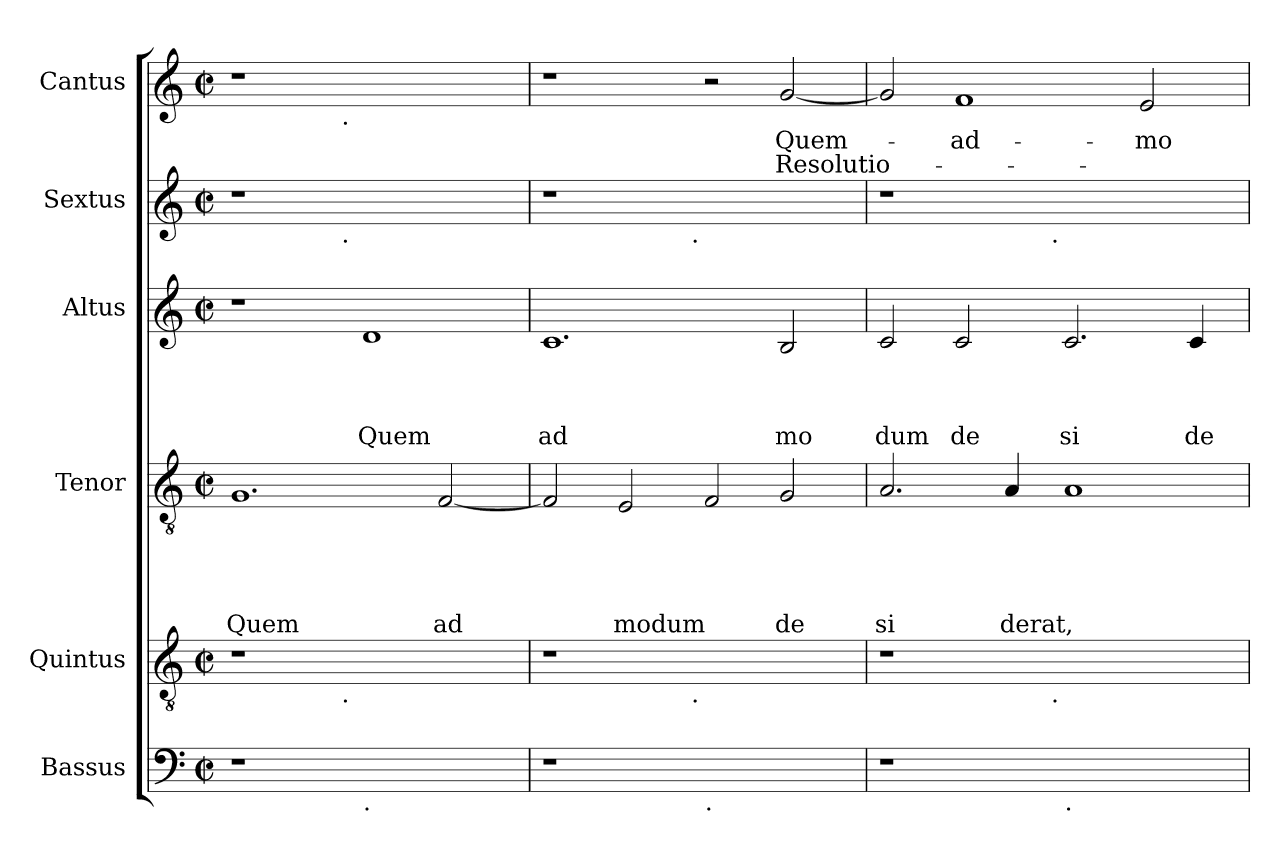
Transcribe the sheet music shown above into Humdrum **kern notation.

**kern	**kern	**kern	**text	**text	**text	**text	**text	**kern	**text	**text	**text	**text	**kern	**kern	**text	**text
*part6	*part5	*part4	*part4	*part4	*part4	*part4	*part4	*part3	*part3	*part3	*part3	*part3	*part2	*part1	*part1	*part1
*staff6	*staff5	*staff4	*staff4	*staff4	*staff4	*staff4	*staff4	*staff3	*staff3	*staff3	*staff3	*staff3	*staff2	*staff1	*staff1	*staff1
*I"Bassus	*I"Quintus	*I"Tenor	*	*	*	*	*	*I"Altus	*	*	*	*	*I"Sextus	*I"Cantus	*	*
*clefF4	*clefGv2	*clefGv2	*	*	*	*	*	*clefG2	*	*	*	*	*clefG2	*clefG2	*	*
*k[]	*k[]	*k[]	*	*	*	*	*	*k[]	*	*	*	*	*k[]	*k[]	*	*
*C:	*C:	*C:	*	*	*	*	*	*C:	*	*	*	*	*C:	*C:	*	*
*M2/2	*M2/2	*M2/2	*	*	*	*	*	*M2/2	*	*	*	*	*M2/2	*M2/2	*	*
*met(c|)	*met(c|)	*met(c|)	*	*	*	*	*	*met(c|)	*	*	*	*	*met(c|)	*met(c|)	*	*
=1	=1	=1	=1	=1	=1	=1	=1	=1	=1	=1	=1	=1	=1	=1	=1	=1
!	!LO:TX:a:t=Canon ad septimam	!	!	!	!	!	!	!	!	!	!	!	!	!	!	!
!	!	!	!	!	!	!	!LO:LY:b	!	!	!	!	!	!	!	!	!
*	*^	*	*	*	*	*	*	*	*	*	*	*	*^	*^	*	*
1r	1r	2...ryy	1.G	.	.	.	.	Quem	1r	.	.	.	.	1r	2...ryy	1r	2...ryy	.	.
!	!	!	!	!	!	!	!	!	!	!	!	!	!	!	!	!	!LO:TX:b:t=.	!	!
!	!	!	!	!	!	!	!	!	!	!	!	!	!	!	!LO:TX:b:t=.	!	!	!	!
!	!	!LO:TX:b:t=.	!	!	!	!	!	!	!	!	!	!	!	!	!	!	!	!	!
.	.	1ryy	.	.	.	.	.	.	.	.	.	.	.	.	1ryy	.	1ryy	.	.
!LO:TX:b:t=.	!	!	!	!	!	!	!	!	!	!	!	!	!	!	!	!	!	!	!
!	!	!	!	!	!	!	!	!	!	!	!	!	!LO:LY:b	!	!	!	!	!	!
1ryy	1ryy	.	.	.	.	.	.	.	1d	.	.	.	Quem	1ryy	.	1ryy	.	.	.
!	!	!	!	!	!	!	!	!LO:LY:b	!	!	!	!	!	!	!	!	!	!	!
.	.	.	[<2F/	.	.	.	.	ad	.	.	.	.	.	.	.	.	.	.	.
.	.	16ryy	.	.	.	.	.	.	.	.	.	.	.	.	16ryy	.	16ryy	.	.
=2	=2	=2	=2	=2	=2	=2	=2	=2	=2	=2	=2	=2	=2	=2	=2	=2	=2	=2	=2
!	!	!	!	!	!	!	!	!	!	!	!	!	!LO:LY:b	!	!	!	!	!	!
*	*	*	*	*	*	*	*	*	*	*	*	*	*	*	*	*v	*v	*	*
1r	1r	2ryy	2F/]	.	.	.	.	.	1.c	.	.	.	ad	1r	2ryy	1r	.	.
!	!	!	!	!	!	!	!	!LO:LY:b	!	!	!	!	!	!	!	!	!	!
.	.	4...ryy	2E/	.	.	.	.	modum	.	.	.	.	.	.	4...ryy	.	.	.
!	!	!	!	!	!	!	!	!	!	!	!	!	!	!	!LO:TX:b:t=.	!	!	!
!	!	!LO:TX:b:t=.	!	!	!	!	!	!	!	!	!	!	!	!	!	!	!	!
.	.	1ryy	.	.	.	.	.	.	.	.	.	.	.	.	1ryy	.	.	.
!LO:TX:b:t=.	!	!	!	!	!	!	!	!	!	!	!	!	!	!	!	!	!	!
1ryy	1ryy	.	2F/	.	.	.	.	.	.	.	.	.	.	1ryy	.	2r	.	.
!	!	!	!	!	!	!	!	!LO:LY:b	!	!	!	!	!LO:LY:b	!	!	!	!LO:LY:b	!LO:LY:b
.	.	.	2G/	.	.	.	.	de	2B/	.	.	.	mo	.	.	[<2g/	Quem-	Resolutio-
.	.	32ryy	.	.	.	.	.	.	.	.	.	.	.	.	32ryy	.	.	.
=3	=3	=3	=3	=3	=3	=3	=3	=3	=3	=3	=3	=3	=3	=3	=3	=3	=3	=3
!	!	!	!	!	!	!	!	!LO:LY:b	!	!	!	!	!LO:LY:b	!	!	!	!	!
1r	1r	2ryy	2.A/	.	.	.	.	si	2c/	.	.	.	dum	1r	2ryy	2g/]	.	.
!	!	!	!	!	!	!	!	!	!	!	!	!	!LO:LY:b	!	!	!	!LO:LY:b	!
.	.	4...ryy	.	.	.	.	.	.	2c/	.	.	.	de	.	4...ryy	1f	-ad-	.
!	!	!	!	!	!	!	!	!LO:LY:b	!	!	!	!	!	!	!	!	!	!
.	.	.	4A/	.	.	.	.	derat,	.	.	.	.	.	.	.	.	.	.
!	!	!	!	!	!	!	!	!	!	!	!	!	!	!	!LO:TX:b:t=.	!	!	!
!	!	!LO:TX:b:t=.	!	!	!	!	!	!	!	!	!	!	!	!	!	!	!	!
.	.	1ryy	.	.	.	.	.	.	.	.	.	.	.	.	1ryy	.	.	.
!LO:TX:b:t=.	!	!	!	!	!	!	!	!	!	!	!	!	!	!	!	!	!	!
!	!	!	!	!	!	!	!	!	!	!	!	!	!LO:LY:b	!	!	!	!	!
1ryy	1ryy	.	1A	.	.	.	.	.	2.c/	.	.	.	si	1ryy	.	.	.	.
!	!	!	!	!	!	!	!	!	!	!	!	!	!	!	!	!	!LO:LY:b	!
.	.	.	.	.	.	.	.	.	.	.	.	.	.	.	.	2e/	-mo-	.
!	!	!	!	!	!	!	!	!	!	!	!	!	!LO:LY:b	!	!	!	!	!
.	.	.	.	.	.	.	.	.	4c/	.	.	.	de	.	.	.	.	.
.	.	32ryy	.	.	.	.	.	.	.	.	.	.	.	.	32ryy	.	.	.
*	*v	*v	*	*	*	*	*	*	*	*	*	*	*	*v	*v	*	*	*
=	=	=	=	=	=	=	=	=	=	=	=	=	=	=	=	=
*-	*-	*-	*-	*-	*-	*-	*-	*-	*-	*-	*-	*-	*-	*-	*-	*-
